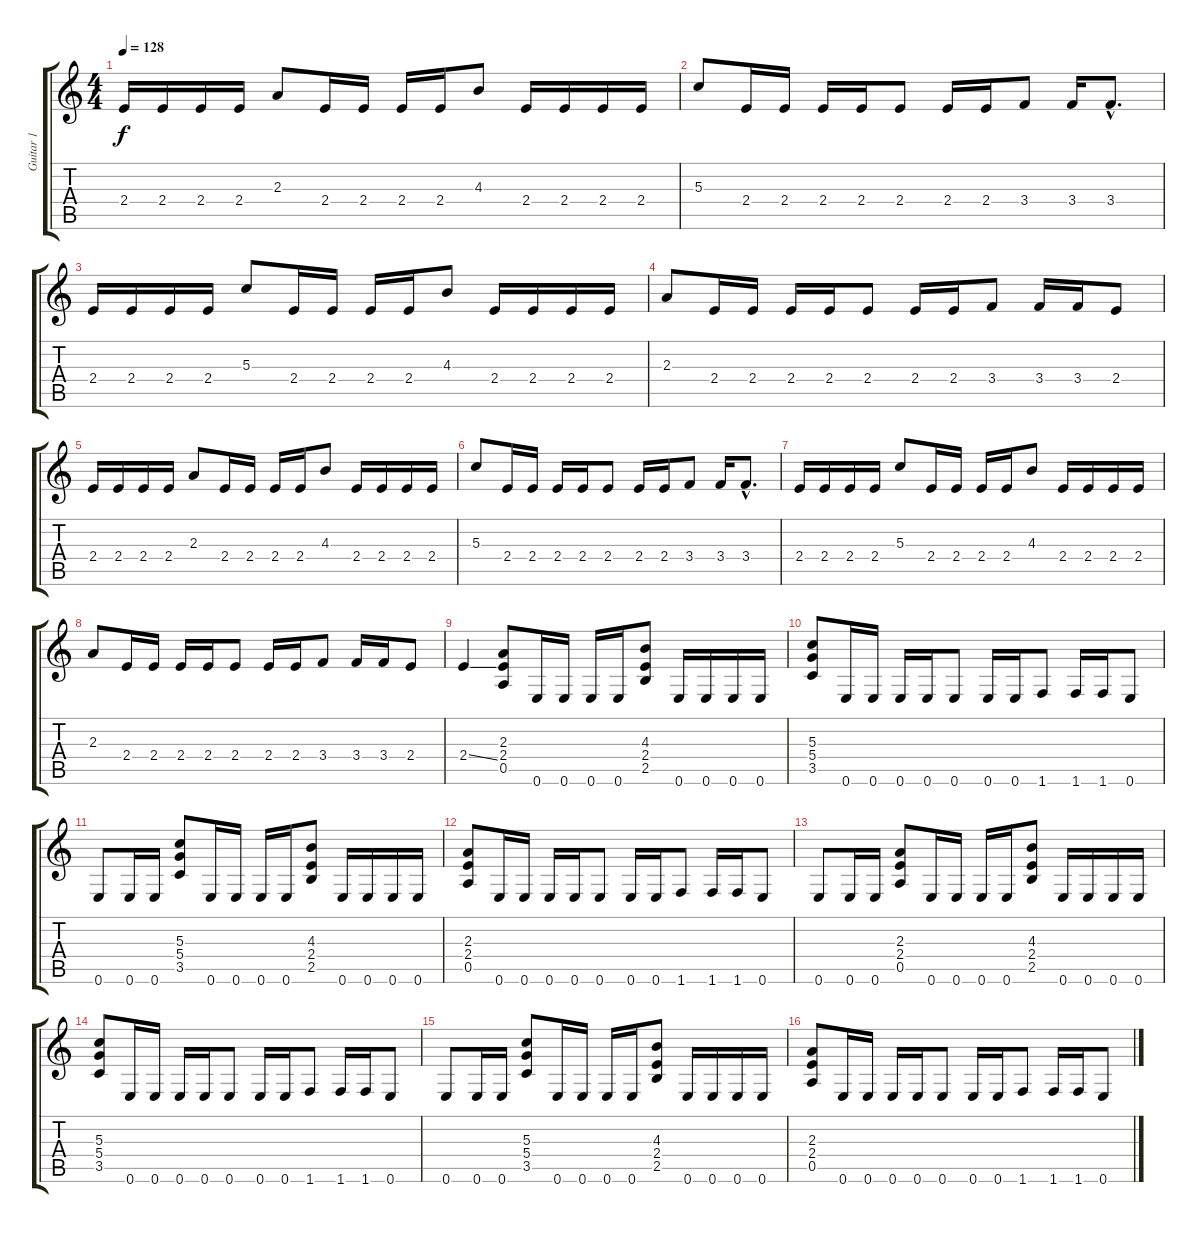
\track ("Guitar 1" "Guitar 1") {instrument distortionguitar}
\staff {score tabs}
\tuning (E4 B3 G3 D3 A2 E2) {hide}
\ts (4 4)
\tempo 128
\clef g2
\ks c
2.4.16{dy f} 2.4.16 2.4.16 2.4.16 2.3.8 2.4.16 2.4.16 2.4.16 2.4.16 4.3.8 2.4.16 2.4.16 2.4.16 2.4.16 |
5.3.8 2.4.16 2.4.16 2.4.16 2.4.16 2.4.8 2.4.16 2.4.16 3.4.8 3.4.16 3.4{hac}.8{d} |
2.4.16 2.4.16 2.4.16 2.4.16 5.3.8 2.4.16 2.4.16 2.4.16 2.4.16 4.3.8 2.4.16 2.4.16 2.4.16 2.4.16 |
2.3.8 2.4.16 2.4.16 2.4.16 2.4.16 2.4.8 2.4.16 2.4.16 3.4.8 3.4.16 3.4.16 2.4.8 |
2.4.16 2.4.16 2.4.16 2.4.16 2.3.8 2.4.16 2.4.16 2.4.16 2.4.16 4.3.8 2.4.16 2.4.16 2.4.16 2.4.16 |
5.3.8 2.4.16 2.4.16 2.4.16 2.4.16 2.4.8 2.4.16 2.4.16 3.4.8 3.4.16 3.4{hac}.8{d} |
2.4.16 2.4.16 2.4.16 2.4.16 5.3.8 2.4.16 2.4.16 2.4.16 2.4.16 4.3.8 2.4.16 2.4.16 2.4.16 2.4.16 |
2.3.8 2.4.16 2.4.16 2.4.16 2.4.16 2.4.8 2.4.16 2.4.16 3.4.8 3.4.16 3.4.16 2.4.8 |
2.4{ss}.4 (2.3 2.4 0.5).8 0.6.16 0.6.16 0.6.16 0.6.16 (4.3 2.4 2.5).8 0.6.16 0.6.16 0.6.16 0.6.16 |
(5.3 5.4 3.5).8 0.6.16 0.6.16 0.6.16 0.6.16 0.6.8 0.6.16 0.6.16 1.6.8 1.6.16 1.6.16 0.6.8 |
0.6.8 0.6.16 0.6.16 (5.3 5.4 3.5).8 0.6.16 0.6.16 0.6.16 0.6.16 (4.3 2.4 2.5).8 0.6.16 0.6.16 0.6.16 0.6.16 |
(2.3 2.4 0.5).8 0.6.16 0.6.16 0.6.16 0.6.16 0.6.8 0.6.16 0.6.16 1.6.8 1.6.16 1.6.16 0.6.8 |
0.6.8 0.6.16 0.6.16 (2.3 2.4 0.5).8 0.6.16 0.6.16 0.6.16 0.6.16 (4.3 2.4 2.5).8 0.6.16 0.6.16 0.6.16 0.6.16 |
(5.3 5.4 3.5).8 0.6.16 0.6.16 0.6.16 0.6.16 0.6.8 0.6.16 0.6.16 1.6.8 1.6.16 1.6.16 0.6.8 |
0.6.8 0.6.16 0.6.16 (5.3 5.4 3.5).8 0.6.16 0.6.16 0.6.16 0.6.16 (4.3 2.4 2.5).8 0.6.16 0.6.16 0.6.16 0.6.16 |
(2.3 2.4 0.5).8 0.6.16 0.6.16 0.6.16 0.6.16 0.6.8 0.6.16 0.6.16 1.6.8 1.6.16 1.6.16 0.6.8
